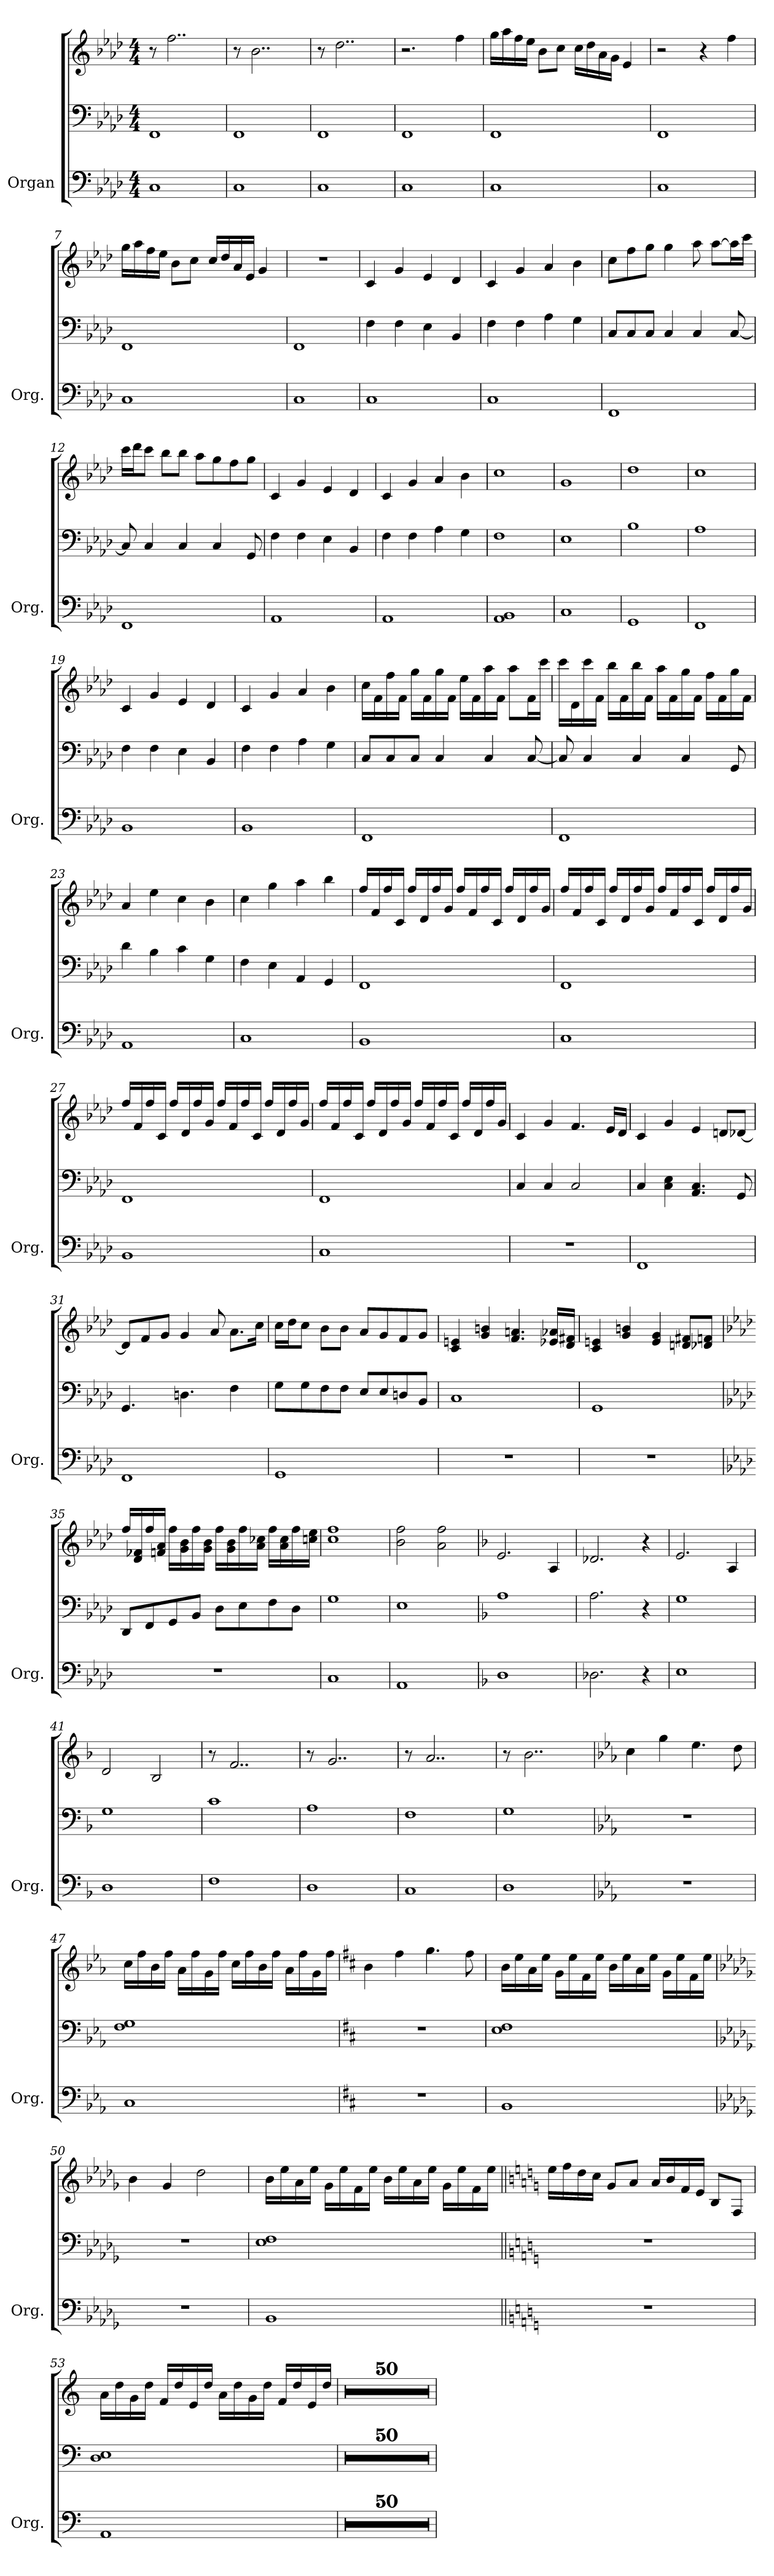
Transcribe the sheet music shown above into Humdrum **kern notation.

**kern	**kern	**kern
*part1	*part1	*part1
*staff3	*staff2	*staff1
*I"Organ	*	*
*I'Org.	*	*
*clefF4	*clefF4	*clefG2
*k[b-e-a-d-]	*k[b-e-a-d-]	*k[b-e-a-d-]
*M4/4	*M4/4	*M4/4
=1	=1	=1
1C	1FF	8r
.	.	2..ff\
=2	=2	=2
1C	1FF	8r
.	.	2..b-\
=3	=3	=3
1C	1FF	8r
.	.	2..dd-\
=4	=4	=4
1C	1FF	2.r
.	.	4ff\
=5	=5	=5
1C	1FF	16gg\LL
.	.	16aa-\
.	.	16ff\
.	.	16ee-\JJ
.	.	8b-\L
.	.	8cc\J
.	.	16cc\LL
.	.	16dd-\
.	.	16a-\
.	.	16g\JJ
.	.	4e-/
=6	=6	=6
1C	1FF	2r
.	.	4r
.	.	4ff\
=7	=7	=7
1C	1FF	16gg\LL
.	.	16aa-\
.	.	16ff\
.	.	16ee-\JJ
.	.	8b-\L
.	.	8cc\J
.	.	16cc/LL
.	.	16dd-/
.	.	16a-/
.	.	16e-/JJ
.	.	4g/
!!LO:LB:g=z
=8	=8	=8
1C	1FF	1r
=9	=9	=9
1C	4F\	4c/
.	4F\	4g/
.	4E-\	4e-/
.	4BB-/	4d-/
=10	=10	=10
1C	4F\	4c/
.	4F\	4g/
.	4A-\	4a-/
.	4G\	4b-\
=11	=11	=11
1FF	8C/L	8cc\L
.	8C/	8ff\
.	8C/J	8gg\J
.	4C/	4gg\
.	4C/	8aa-\
.	.	[8aa-\L
.	[8C/	16aa-\L]
.	.	16ccc\JJ
=12	=12	=12
1FF	8C/]	16ccc\LL
.	.	16ddd-\J
.	4C/	8ccc\J
.	.	8bb-\L
.	4C/	8bb-\J
.	.	8aa-\L
.	4C/	8gg\
.	.	8ff\
.	8GG/	8gg\J
=13	=13	=13
1AA-	4F\	4c/
.	4F\	4g/
.	4E-\	4e-/
.	4BB-/	4d-/
=14	=14	=14
1AA-	4F\	4c/
.	4F\	4g/
.	4A-\	4a-/
.	4G\	4b-\
!!LO:LB:g=z
=15	=15	=15
1AA- 1BB-	1F	1cc
=16	=16	=16
1C	1E-	1g
=17	=17	=17
1GG	1B-	1dd-
=18	=18	=18
1FF	1A-	1cc
=19	=19	=19
1BB-	4F\	4c/
.	4F\	4g/
.	4E-\	4e-/
.	4BB-/	4d-/
=20	=20	=20
1BB-	4F\	4c/
.	4F\	4g/
.	4A-\	4a-/
.	4G\	4b-\
=21	=21	=21
1FF	8C/L	16cc\LL
.	.	16f\
.	8C/	16ff\
.	.	16f\JJ
.	8C/J	16gg\LL
.	.	16f\
.	4C/	16gg\
.	.	16f\JJ
.	.	16ee-\LL
.	.	16f\
.	4C/	16aa-\
.	.	16f\JJ
.	.	8aa-\L
.	[8C/	16f\L
.	.	16ccc\JJ
!!LO:PB:g=z
=22	=22	=22
1FF	8C/]	16ccc\LL
.	.	16d-\
.	4C/	16ccc\
.	.	16f\JJ
.	.	16bb-\LL
.	.	16f\
.	4C/	16bb-\
.	.	16f\JJ
.	.	16aa-\LL
.	.	16f\
.	4C/	16gg\
.	.	16f\JJ
.	.	16ff\LL
.	.	16f\
.	8GG/	16gg\
.	.	16f\JJ
=23	=23	=23
1AA-	4d-\	4a-/
.	4B-\	4ee-\
.	4c\	4cc\
.	4G\	4b-\
=24	=24	=24
1C	4F\	4cc\
.	4E-\	4gg\
.	4AA-/	4aa-\
.	4GG/	4bb-\
=25	=25	=25
1BB-	1FF	16ff/LL
.	.	16f/
.	.	16ff/
.	.	16c/JJ
.	.	16ff/LL
.	.	16d-/
.	.	16ff/
.	.	16g/JJ
.	.	16ff/LL
.	.	16f/
.	.	16ff/
.	.	16c/JJ
.	.	16ff/LL
.	.	16d-/
.	.	16ff/
.	.	16g/JJ
!!LO:LB:g=z
=26	=26	=26
1C	1FF	16ff/LL
.	.	16f/
.	.	16ff/
.	.	16c/JJ
.	.	16ff/LL
.	.	16d-/
.	.	16ff/
.	.	16g/JJ
.	.	16ff/LL
.	.	16f/
.	.	16ff/
.	.	16c/JJ
.	.	16ff/LL
.	.	16d-/
.	.	16ff/
.	.	16g/JJ
=27	=27	=27
1BB-	1FF	16ff/LL
.	.	16f/
.	.	16ff/
.	.	16c/JJ
.	.	16ff/LL
.	.	16d-/
.	.	16ff/
.	.	16g/JJ
.	.	16ff/LL
.	.	16f/
.	.	16ff/
.	.	16c/JJ
.	.	16ff/LL
.	.	16d-/
.	.	16ff/
.	.	16g/JJ
!!LO:LB:g=z
=28	=28	=28
1C	1FF	16ff/LL
.	.	16f/
.	.	16ff/
.	.	16c/JJ
.	.	16ff/LL
.	.	16d-/
.	.	16ff/
.	.	16g/JJ
.	.	16ff/LL
.	.	16f/
.	.	16ff/
.	.	16c/JJ
.	.	16ff/LL
.	.	16d-/
.	.	16ff/
.	.	16g/JJ
=29	=29	=29
1r	4C/	4c/
.	4C/	4g/
.	2C/	4.f/
.	.	16e-/LL
.	.	16d-/JJ
=30	=30	=30
1FF	4C/	4c/
.	4C\ 4E-\	4g/
.	4.AA-/ 4.C/	4e-/
.	.	8dn/L
.	8GG/	[8d-X/J
=31	=31	=31
1FF	4.GG/	8d-/L]
.	.	8f/
.	.	8g/J
.	4.Dn\	4g/
.	.	8a-/
.	4F\	8.a-\L
.	.	16cc\Jk
!!LO:LB:g=z
=32	=32	=32
1GG	8G\L	16cc\LL
.	.	16dd-\J
.	8G\	8cc\J
.	8F\	8b-\L
.	8F\J	8b-\J
.	8E-/L	8a-/L
.	8E-/	8g/
.	8Dn/	8f/
.	8BB-/J	8g/J
=33	=33	=33
1r	1C	4c/ 4en/
.	.	4g/ 4bn/
.	.	4.f/ 4.an/
.	.	16e-X/ 16a-X/LL
.	.	16d-/ 16f#X/JJ
=34	=34	=34
1r	1GG	4c/ 4en/
.	.	4g/ 4bn/
.	.	4e/ 4g/
.	.	8dn/ 8f#X/L
.	.	8d-X/ 8fn/J
!!LO:PB:g=z
=35	=35	=35
*k[b-e-a-d-]	*k[b-e-a-d-]	*k[b-e-a-d-]
1r	8DD-/L	16ff/LL
.	.	16d-/ 16f-X/
.	8FF/	16ff/
.	.	16fn/ 16a-/JJ
.	8GG/	16ff\LL
.	.	16g\ 16b-\
.	8BB-/J	16ff\
.	.	16g\ 16b-\JJ
.	8D-\L	16ff\LL
.	.	16g\ 16b-\
.	8E-\	16ff\
.	.	16a-\ 16cc-X\JJ
.	8F\	16ff\LL
.	.	16a-\ 16cc-\
.	8D-\J	16ff\
.	.	16ccn\ 16ee-\JJ
=36	=36	=36
1C	1G	1cc 1ff
=37	=37	=37
1AA-	1E-	2b-\ 2ff\
.	.	2a-\ 2ff\
=38	=38	=38
*k[b-]	*k[b-]	*k[b-]
1D	1A	2.e/
.	.	4A/
=39	=39	=39
2.D-X\	2.A\	2.d-X/
4r	4r	4r
=40	=40	=40
1E	1G	2.e/
.	.	4A/
=41	=41	=41
1D	1G	2d/
.	.	2B-/
=42	=42	=42
1F	1c	8r
.	.	2..f/
!!LO:LB:g=z
=43	=43	=43
1D	1A	8r
.	.	2..g/
=44	=44	=44
1C	1F	8r
.	.	2..a/
=45	=45	=45
1D	1G	8r
.	.	2..b-\
=46	=46	=46
*k[b-e-a-]	*k[b-e-a-]	*k[b-e-a-]
1r	1r	4cc\
.	.	4gg\
.	.	4.ee-\
.	.	8dd\
=47	=47	=47
1C	1F 1G	16cc\LL
.	.	16ff\
.	.	16b-\
.	.	16ff\JJ
.	.	16a-\LL
.	.	16ff\
.	.	16g\
.	.	16ff\JJ
.	.	16cc\LL
.	.	16ff\
.	.	16b-\
.	.	16ff\JJ
.	.	16a-\LL
.	.	16ff\
.	.	16g\
.	.	16ff\JJ
=48	=48	=48
*k[f#c#]	*k[f#c#]	*k[f#c#]
1r	1r	4b\
.	.	4ff#\
.	.	4.gg\
.	.	8ff#\
!!LO:LB:g=z
=49	=49	=49
1BB	1E 1F#	16b\LL
.	.	16ee\
.	.	16a\
.	.	16ee\JJ
.	.	16g\LL
.	.	16ee\
.	.	16f#\
.	.	16ee\JJ
.	.	16b\LL
.	.	16ee\
.	.	16a\
.	.	16ee\JJ
.	.	16g\LL
.	.	16ee\
.	.	16f#\
.	.	16ee\JJ
=50	=50	=50
*k[b-e-a-d-g-]	*k[b-e-a-d-g-]	*k[b-e-a-d-g-]
1r	1r	4b-\
.	.	4g-/
.	.	2dd-\
=51	=51	=51
1BB-	1E- 1F	16b-\LL
.	.	16ee-\
.	.	16a-\
.	.	16ee-\JJ
.	.	16g-\LL
.	.	16ee-\
.	.	16f\
.	.	16ee-\JJ
.	.	16b-\LL
.	.	16ee-\
.	.	16a-\
.	.	16ee-\JJ
.	.	16g-\LL
.	.	16ee-\
.	.	16f\
.	.	16ee-\JJ
!!LO:LB:g=z
=52||	=52||	=52||
*k[]	*k[]	*k[]
1r	1r	16ee\LL
.	.	16ff\
.	.	16dd\
.	.	16cc\JJ
.	.	8g/L
.	.	8a/J
.	.	16a/LL
.	.	16b/
.	.	16f/
.	.	16e/JJ
.	.	8B/L
.	.	8F/J
=53	=53	=53
1AA	1D 1E	16a\LL
.	.	16dd\
.	.	16g\
.	.	16dd\JJ
.	.	16f/LL
.	.	16dd/
.	.	16e/
.	.	16dd/JJ
.	.	16a\LL
.	.	16dd\
.	.	16g\
.	.	16dd\JJ
.	.	16f/LL
.	.	16dd/
.	.	16e/
.	.	16dd/JJ
=54	=54	=54
1r	1r	1r
=55	=55	=55
1r	1r	1r
=56	=56	=56
1r	1r	1r
=57	=57	=57
1r	1r	1r
=58	=58	=58
1r	1r	1r
=59	=59	=59
1r	1r	1r
=60	=60	=60
1r	1r	1r
!!LO:PB:g=z
=61	=61	=61
1r	1r	1r
=62	=62	=62
1r	1r	1r
=63	=63	=63
1r	1r	1r
=64	=64	=64
1r	1r	1r
=65	=65	=65
1r	1r	1r
=66	=66	=66
1r	1r	1r
=67	=67	=67
1r	1r	1r
=68	=68	=68
1r	1r	1r
=69	=69	=69
1r	1r	1r
=70	=70	=70
1r	1r	1r
=71	=71	=71
1r	1r	1r
=72	=72	=72
1r	1r	1r
=73	=73	=73
1r	1r	1r
=74	=74	=74
1r	1r	1r
=75	=75	=75
1r	1r	1r
=76	=76	=76
1r	1r	1r
=77	=77	=77
1r	1r	1r
=78	=78	=78
1r	1r	1r
!!LO:LB:g=z
=79	=79	=79
1r	1r	1r
=80	=80	=80
1r	1r	1r
=81	=81	=81
1r	1r	1r
=82	=82	=82
1r	1r	1r
=83	=83	=83
1r	1r	1r
=84	=84	=84
1r	1r	1r
=85	=85	=85
1r	1r	1r
=86	=86	=86
1r	1r	1r
=87	=87	=87
1r	1r	1r
=88	=88	=88
1r	1r	1r
=89	=89	=89
1r	1r	1r
=90	=90	=90
1r	1r	1r
=91	=91	=91
1r	1r	1r
=92	=92	=92
1r	1r	1r
=93	=93	=93
1r	1r	1r
=94	=94	=94
1r	1r	1r
=95	=95	=95
1r	1r	1r
=96	=96	=96
1r	1r	1r
!!LO:LB:g=z
=97	=97	=97
1r	1r	1r
=98	=98	=98
1r	1r	1r
=99	=99	=99
1r	1r	1r
=100	=100	=100
1r	1r	1r
=101	=101	=101
1r	1r	1r
=102	=102	=102
1r	1r	1r
=103	=103	=103
1r	1r	1r
=	=	=
*-	*-	*-
